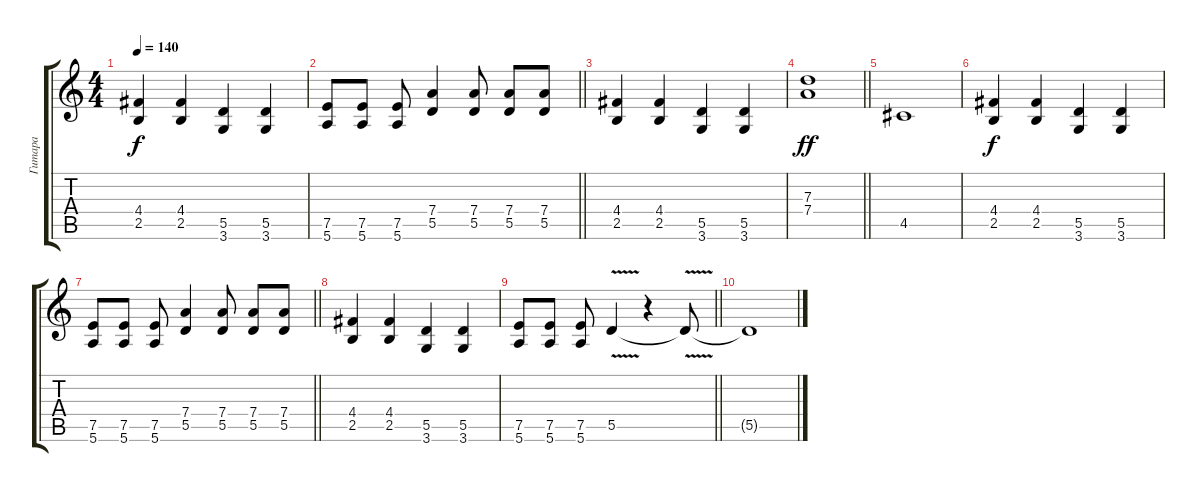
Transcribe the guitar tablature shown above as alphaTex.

\track ("Гитара" "Гитара") {instrument overdrivenguitar}
\staff {score tabs}
\tuning (E4 B3 G3 D3 A2 E2) {hide}
\ts (4 4)
\tempo 140
\clef g2
\ks c
(4.4 2.5).4{dy f} (4.4 2.5).4 (5.5 3.6).4 (5.5 3.6).4 |
\barLineRight lightlight
(7.5 5.6).8 (7.5 5.6).8 (7.5 5.6).8 (7.4 5.5).4 (7.4 5.5).8 (7.4 5.5).8 (7.4 5.5).8 |
(4.4 2.5).4 (4.4 2.5).4 (5.5 3.6).4 (5.5 3.6).4 |
\barLineRight lightlight
(7.3 7.4).1{dy ff} |
4.5.1 |
(4.4 2.5).4{dy f} (4.4 2.5).4 (5.5 3.6).4 (5.5 3.6).4 |
\barLineRight lightlight
(7.5 5.6).8 (7.5 5.6).8 (7.5 5.6).8 (7.4 5.5).4 (7.4 5.5).8 (7.4 5.5).8 (7.4 5.5).8 |
(4.4 2.5).4 (4.4 2.5).4 (5.5 3.6).4 (5.5 3.6).4 |
\barLineRight lightlight
(7.5 5.6).8 (7.5 5.6).8 (7.5 5.6).8 5.5{v}.4 r.4 5.5{t}.8 |
5.5{t}.1
